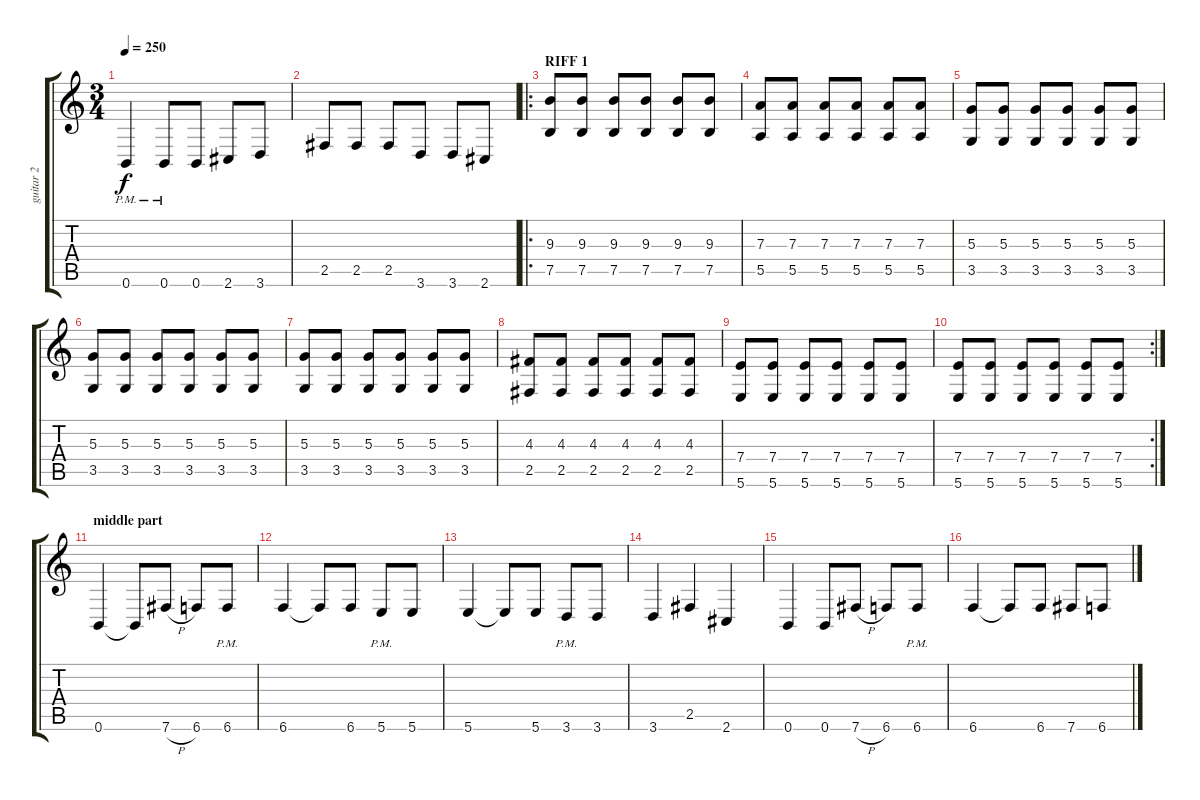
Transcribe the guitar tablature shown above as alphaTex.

\track ("guitar 2" "guitar 2") {instrument distortionguitar}
\staff {score tabs}
\tuning (B3 Gb3 D3 A2 E2 B1) {hide}
\ts (3 4)
\tempo 250
\clef g2
\ks c
0.6{pm}.4{dy f} 0.6{pm}.8 0.6.8 2.6.8 3.6.8 |
2.5.8 2.5.8 2.5.8 3.6.8 3.6.8 2.6.8 |
\ro
\section ("" "RIFF 1")
(9.3 7.5).8 (9.3 7.5).8 (9.3 7.5).8 (9.3 7.5).8 (9.3 7.5).8 (9.3 7.5).8 |
(7.3 5.5).8 (7.3 5.5).8 (7.3 5.5).8 (7.3 5.5).8 (7.3 5.5).8 (7.3 5.5).8 |
(5.3 3.5).8 (5.3 3.5).8 (5.3 3.5).8 (5.3 3.5).8 (5.3 3.5).8 (5.3 3.5).8 |
(5.3 3.5).8 (5.3 3.5).8 (5.3 3.5).8 (5.3 3.5).8 (5.3 3.5).8 (5.3 3.5).8 |
(5.3 3.5).8 (5.3 3.5).8 (5.3 3.5).8 (5.3 3.5).8 (5.3 3.5).8 (5.3 3.5).8 |
(4.3 2.5).8 (4.3 2.5).8 (4.3 2.5).8 (4.3 2.5).8 (4.3 2.5).8 (4.3 2.5).8 |
(7.4 5.6).8 (7.4 5.6).8 (7.4 5.6).8 (7.4 5.6).8 (7.4 5.6).8 (7.4 5.6).8 |
\rc 2
(7.4 5.6).8 (7.4 5.6).8 (7.4 5.6).8 (7.4 5.6).8 (7.4 5.6).8 (7.4 5.6).8 |
\section ("" "middle part")
0.6.4 0.6{t}.8 7.6{h}.8 6.6.8 6.6{pm}.8 |
6.6.4 6.6{t}.8 6.6.8 5.6{pm}.8 5.6.8 |
5.6.4 5.6{t}.8 5.6.8 3.6{pm}.8 3.6.8 |
3.6.4 2.5.4 2.6.4 |
0.6.4 0.6.8 7.6{h}.8 6.6.8 6.6{pm}.8 |
6.6.4 6.6{t}.8 6.6.8 7.6.8 6.6.8
